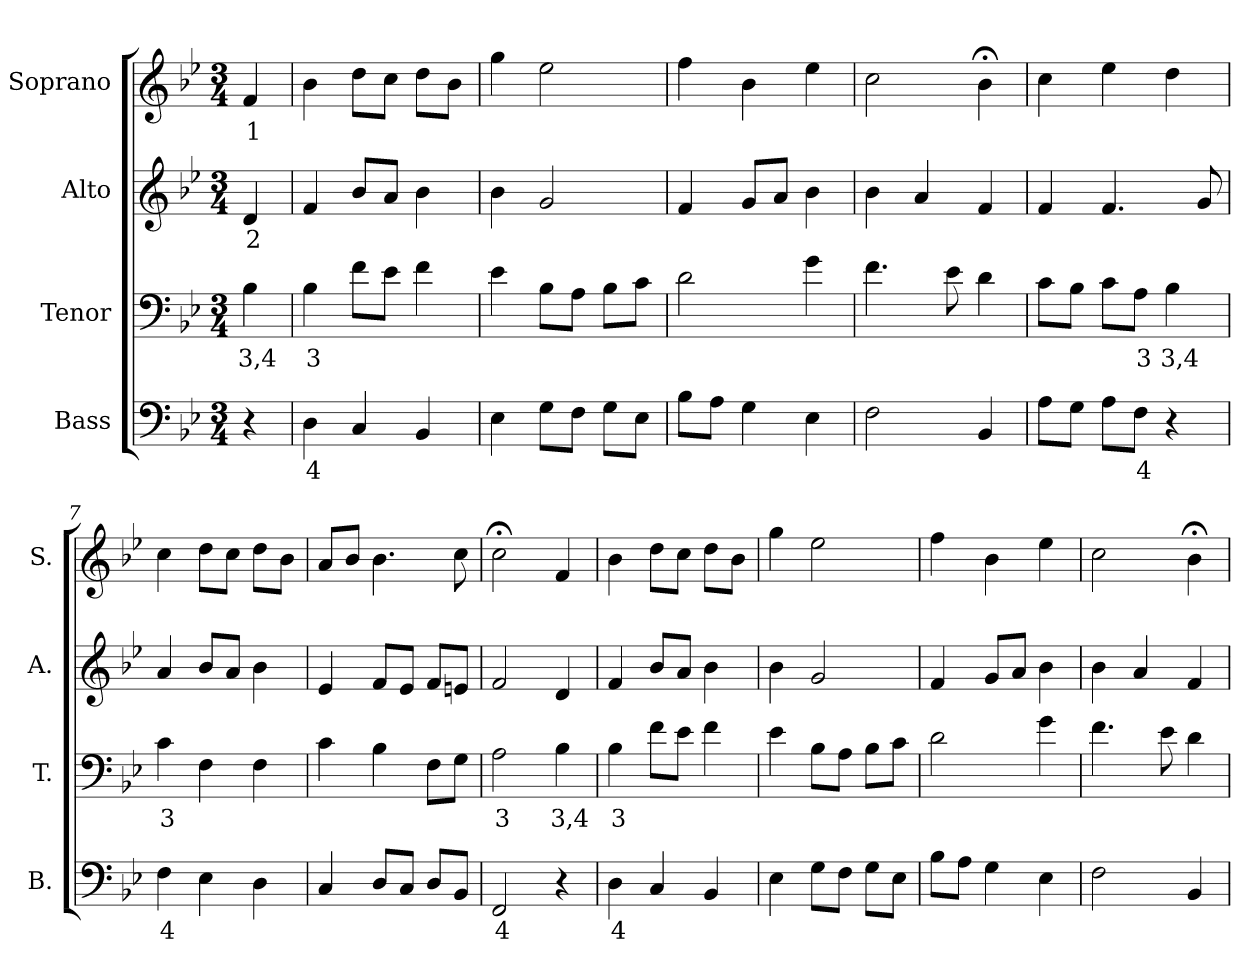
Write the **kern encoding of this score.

**kern	**text	**kern	**text	**kern	**text	**kern	**text
*part4	*part4	*part3	*part3	*part2	*part2	*part1	*part1
*staff4	*staff4	*staff3	*staff3	*staff2	*staff2	*staff1	*staff1
*I"Bass	*	*I"Tenor	*	*I"Alto	*	*I"Soprano	*
*I'B.	*	*I'T.	*	*I'A.	*	*I'S.	*
*clefF4	*	*clefF4	*	*clefG2	*	*clefG2	*
*k[b-e-]	*	*k[b-e-]	*	*k[b-e-]	*	*k[b-e-]	*
*B-:	*	*B-:	*	*B-:	*	*B-:	*
*M3/4	*	*M3/4	*	*M3/4	*	*M3/4	*
*MM120	*	*MM120	*	*MM120	*	*MM120	*
=1	=1	=1	=1	=1	=1	=1	=1
4r	.	4B-i\	3,4	4dj/	2	4fZ/	1
=2	=2	=2	=2	=2	=2	=2	=2
4DV\	4	4B-i\	3	4fj/	.	4b-Z\	.
4CV/	.	8fi\L	.	8b-j/L	.	8ddZ\L	.
.	.	8e-i\J	.	8aj/J	.	8ccZ\J	.
4BB-V/	.	4fi\	.	4b-j\	.	8ddZ\L	.
.	.	.	.	.	.	8b-Z\J	.
=3	=3	=3	=3	=3	=3	=3	=3
4E-V\	.	4e-i\	.	4b-j\	.	4ggZ\	.
8GV\L	.	8B-i\L	.	2gj/	.	2ee-Z\	.
8FV\J	.	8Ai\J	.	.	.	.	.
8GV\L	.	8B-i\L	.	.	.	.	.
8E-V\J	.	8ci\J	.	.	.	.	.
=4	=4	=4	=4	=4	=4	=4	=4
8B-V\L	.	2di\	.	4fj/	.	4ffZ\	.
8AV\J	.	.	.	.	.	.	.
4GV\	.	.	.	8gj/L	.	4b-Z\	.
.	.	.	.	8aj/J	.	.	.
4E-V\	.	4gi\	.	4b-j\	.	4ee-Z\	.
=5	=5	=5	=5	=5	=5	=5	=5
2FV\	.	4.fi\	.	4b-j\	.	2ccZ\	.
.	.	.	.	4aj/	.	.	.
.	.	8e-i\	.	.	.	.	.
4BB-V/	.	4di\	.	4fj/	.	4b-;<Z\	.
!!LO:LB:g=z
=6	=6	=6	=6	=6	=6	=6	=6
8AV\L	.	8ci\L	.	4fj/	.	4ccZ\	.
8GV\J	.	8B-i\J	.	.	.	.	.
8AV\L	.	8ci\L	.	4.fj/	.	4ee-Z\	.
8FV\J	4	8Ai\J	3	.	.	.	.
4r	.	4B-i\	3,4	.	.	4ddZ\	.
.	.	.	.	8gj/	.	.	.
=7	=7	=7	=7	=7	=7	=7	=7
4FV\	4	4ci\	3	4aj/	.	4ccZ\	.
4E-V\	.	4Fi\	.	8b-j/L	.	8ddZ\L	.
.	.	.	.	8aj/J	.	8ccZ\J	.
4DV\	.	4Fi\	.	4b-j\	.	8ddZ\L	.
.	.	.	.	.	.	8b-Z\J	.
=8	=8	=8	=8	=8	=8	=8	=8
4CV/	.	4ci\	.	4e-j/	.	8aZ/L	.
.	.	.	.	.	.	8b-Z/J	.
8DV/L	.	4B-i\	.	8fj/L	.	4.b-Z\	.
8CV/J	.	.	.	8e-j/J	.	.	.
8DV/L	.	8Fi\L	.	8fj/L	.	.	.
8BB-V/J	.	8Gi\J	.	8enj/J	.	8ccZ\	.
=9	=9	=9	=9	=9	=9	=9	=9
2FFV/	4	2Ai\	3	2fj/	.	2cc;<Z\	.
4r	.	4B-i\	3,4	4dj/	.	4fZ/	.
=10	=10	=10	=10	=10	=10	=10	=10
4DV\	4	4B-i\	3	4fj/	.	4b-Z\	.
4CV/	.	8fi\L	.	8b-j/L	.	8ddZ\L	.
.	.	8e-i\J	.	8aj/J	.	8ccZ\J	.
4BB-V/	.	4fi\	.	4b-j\	.	8ddZ\L	.
.	.	.	.	.	.	8b-Z\J	.
!!LO:PB:g=z
=11	=11	=11	=11	=11	=11	=11	=11
4E-V\	.	4e-i\	.	4b-j\	.	4ggZ\	.
8GV\L	.	8B-i\L	.	2gj/	.	2ee-Z\	.
8FV\J	.	8Ai\J	.	.	.	.	.
8GV\L	.	8B-i\L	.	.	.	.	.
8E-V\J	.	8ci\J	.	.	.	.	.
=12	=12	=12	=12	=12	=12	=12	=12
8B-V\L	.	2di\	.	4fj/	.	4ffZ\	.
8AV\J	.	.	.	.	.	.	.
4GV\	.	.	.	8gj/L	.	4b-Z\	.
.	.	.	.	8aj/J	.	.	.
4E-V\	.	4gi\	.	4b-j\	.	4ee-Z\	.
=13	=13	=13	=13	=13	=13	=13	=13
2FV\	.	4.fi\	.	4b-j\	.	2ccZ\	.
.	.	.	.	4aj/	.	.	.
.	.	8e-i\	.	.	.	.	.
4BB-V/	.	4di\	.	4fj/	.	4b-;<Z\	.
=	=	=	=	=	=	=	=
*-	*-	*-	*-	*-	*-	*-	*-
